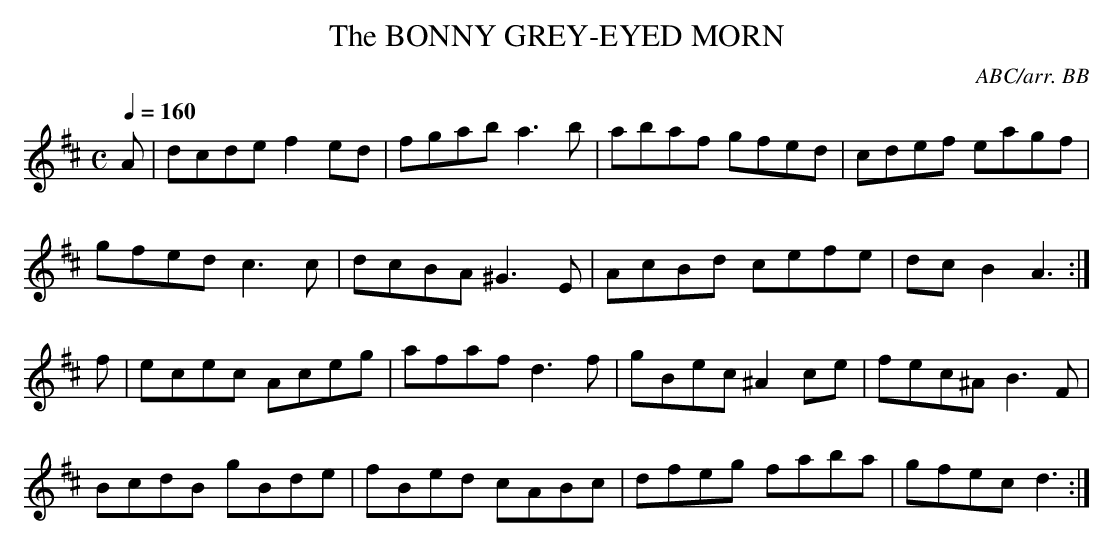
X:1
T:BONNY GREY-EYED MORN, The
C:ABC/arr. BB
much more classical than traditional!
L:1/8
M:C
Q:1/4=160
K:D
A|dcde f2ed|fgab a3b|abaf gfed|cdef eagf|
gfed c3c|dcBA ^G3E|AcBd cefe|dcB2 A3 :|
f|ecec Aceg|afaf d3f|gBec ^A2ce|fec^A B3F|
BcdB gBde|fBed cABc|dfeg faba|gfec d3 :|
